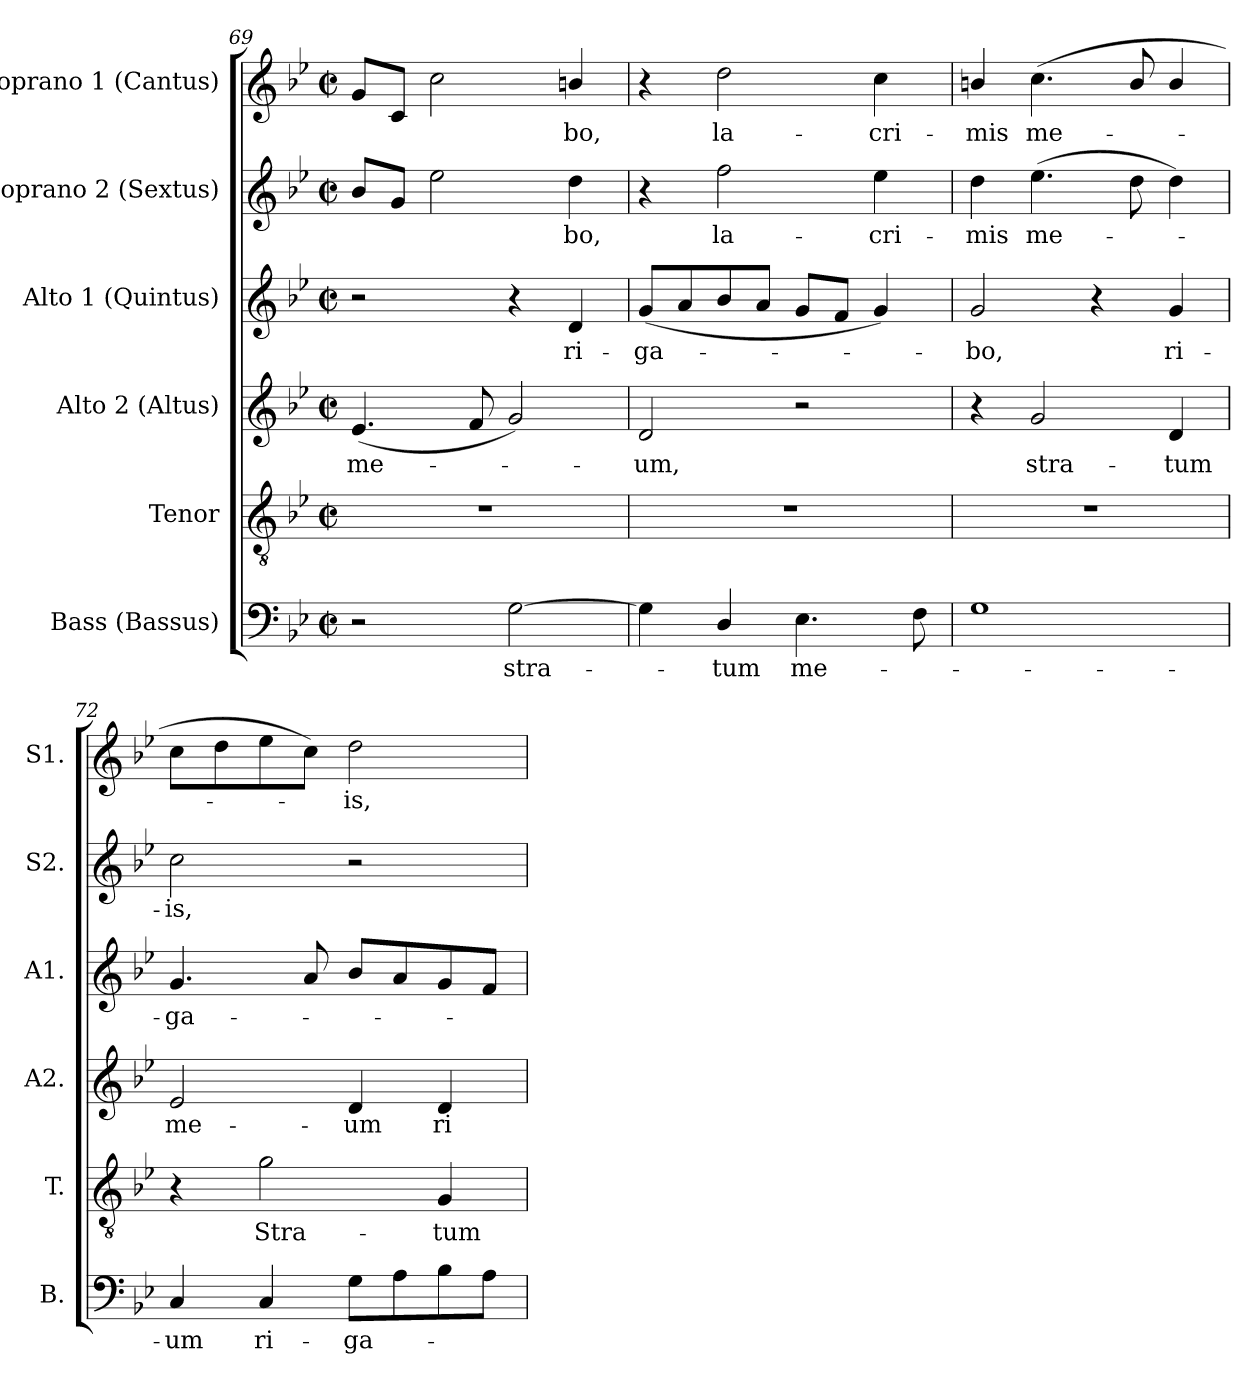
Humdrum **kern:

**kern	**text	**kern	**text	**kern	**text	**kern	**text	**kern	**text	**kern	**text
*part6	*part6	*part5	*part5	*part4	*part4	*part3	*part3	*part2	*part2	*part1	*part1
*staff6	*staff6	*staff5	*staff5	*staff4	*staff4	*staff3	*staff3	*staff2	*staff2	*staff1	*staff1
*I"Bass (Bassus)	*	*I"Tenor	*	*I"Alto 2 (Altus)	*	*I"Alto 1 (Quintus)	*	*I"Soprano 2 (Sextus)	*	*I"Soprano 1 (Cantus)	*
*I'B.	*	*I'T.	*	*I'A2.	*	*I'A1.	*	*I'S2.	*	*I'S1.	*
!!LO:PB:g=z
*clefF4	*	*clefGv2	*	*clefG2	*	*clefG2	*	*clefG2	*	*clefG2	*
*	*	*ITrd7c12	*	*	*	*	*	*	*	*	*
*k[b-e-]	*	*k[b-e-]	*	*k[b-e-]	*	*k[b-e-]	*	*k[b-e-]	*	*k[b-e-]	*
*B-:	*	*B-:	*	*B-:	*	*B-:	*	*B-:	*	*B-:	*
*M2/2	*	*M2/2	*	*M2/2	*	*M2/2	*	*M2/2	*	*M2/2	*
*met(c|)	*	*met(c|)	*	*met(c|)	*	*met(c|)	*	*met(c|)	*	*met(c|)	*
=69	=69	=69	=69	=69	=69	=69	=69	=69	=69	=69	=69
!	!	!	!	!	!LO:LY:b:color=#000000	!	!	!	!	!	!
2r	.	1r	.	(4.e-i/	me-	2r	.	8b-i/L	.	8gi/L	.
.	.	.	.	.	.	.	.	8gi/J	.	8ci/J	.
.	.	.	.	.	.	.	.	2ee-i\	.	2cci\	.
.	.	.	.	8fi/	.	.	.	.	.	.	.
!	!LO:LY:b:color=#000000	!	!	!	!	!	!	!	!	!	!
[2Gi\	stra-	.	.	2gi/)	.	4r	.	.	.	.	.
!	!	!	!	!	!	!	!LO:LY:b:color=#000000	!	!	!	!
!	!	!	!	!	!	!	!	!	!LO:LY:b:color=#000000	!	!
!	!	!	!	!	!	!	!	!	!	!	!LO:LY:b:color=#000000
.	.	.	.	.	.	4di/	ri-	4ddi\	-bo,	4bni/	-bo,
=70	=70	=70	=70	=70	=70	=70	=70	=70	=70	=70	=70
!	!	!	!	!	!LO:LY:b:color=#000000	!	!	!	!	!	!
!	!	!	!	!	!	!	!LO:LY:b:color=#000000	!	!	!	!
4Gi\]	.	1r	.	2di/	-um,	(8gi/L	-ga-	4r	.	4r	.
.	.	.	.	.	.	8ai/	.	.	.	.	.
!	!LO:LY:b:color=#000000	!	!	!	!	!	!	!	!	!	!
!	!	!	!	!	!	!	!	!	!LO:LY:b:color=#000000	!	!
!	!	!	!	!	!	!	!	!	!	!	!LO:LY:b:color=#000000
4Di/	-tum	.	.	.	.	8b-i/	.	2ffi\	la-	2ddi\	la-
.	.	.	.	.	.	8ai/J	.	.	.	.	.
!	!LO:LY:b:color=#000000	!	!	!	!	!	!	!	!	!	!
4.E-i\	me-	.	.	2r	.	8gi/L	.	.	.	.	.
.	.	.	.	.	.	8fi/J	.	.	.	.	.
!	!	!	!	!	!	!	!	!	!LO:LY:b:color=#000000	!	!
!	!	!	!	!	!	!	!	!	!	!	!LO:LY:b:color=#000000
.	.	.	.	.	.	4gi/)	.	4ee-i\	-cri-	4cci\	-cri-
8Fi\	.	.	.	.	.	.	.	.	.	.	.
=71	=71	=71	=71	=71	=71	=71	=71	=71	=71	=71	=71
!	!	!	!	!	!	!	!LO:LY:b:color=#000000	!	!	!	!
!	!	!	!	!	!	!	!	!	!LO:LY:b:color=#000000	!	!
!	!	!	!	!	!	!	!	!	!	!	!LO:LY:b:color=#000000
1Gi	.	1r	.	4r	.	2gi/	-bo,	4ddi\	-mis	4bni/	-mis
!	!	!	!	!	!LO:LY:b:color=#000000	!	!	!	!	!	!
!	!	!	!	!	!	!	!	!	!LO:LY:b:color=#000000	!	!
!	!	!	!	!	!	!	!	!	!	!	!LO:LY:b:color=#000000
.	.	.	.	2gi/	stra-	.	.	(4.ee-i\	me-	(4.cci\	me-
.	.	.	.	.	.	4r	.	.	.	.	.
.	.	.	.	.	.	.	.	8ddi\	.	8bi/	.
!	!	!	!	!	!LO:LY:b:color=#000000	!	!	!	!	!	!
!	!	!	!	!	!	!	!LO:LY:b:color=#000000	!	!	!	!
.	.	.	.	4di/	-tum	4gi/	ri-	4ddi\)	.	4bi/	.
=72	=72	=72	=72	=72	=72	=72	=72	=72	=72	=72	=72
!	!LO:LY:b:color=#000000	!	!	!	!	!	!	!	!	!	!
!	!	!	!	!	!LO:LY:b:color=#000000	!	!	!	!	!	!
!	!	!	!	!	!	!	!LO:LY:b:color=#000000	!	!	!	!
!	!	!	!	!	!	!	!	!	!LO:LY:b:color=#000000	!	!
4Ci/	-um	4r	.	2e-i/	me-	4.gi/	-ga-	2cci\	-is,	8cci\L	.
.	.	.	.	.	.	.	.	.	.	8ddi\	.
!	!LO:LY:b:color=#000000	!	!	!	!	!	!	!	!	!	!
!	!	!	!LO:LY:b:color=#000000	!	!	!	!	!	!	!	!
4Ci/	ri-	2Gi\	Stra-	.	.	.	.	.	.	8ee-i\	.
.	.	.	.	.	.	8ai/	.	.	.	8cci\J)	.
!	!LO:LY:b:color=#000000	!	!	!	!	!	!	!	!	!	!
!	!	!	!	!	!LO:LY:b:color=#000000	!	!	!	!	!	!
!	!	!	!	!	!	!	!	!	!	!	!LO:LY:b:color=#000000
8Gi\L	-ga-	.	.	4di/	-um	8b-i/L	.	2r	.	2ddi\	-is,
8Ai\	.	.	.	.	.	8ai/	.	.	.	.	.
!	!	!	!LO:LY:b:color=#000000	!	!	!	!	!	!	!	!
!	!	!	!	!	!LO:LY:b:color=#000000	!	!	!	!	!	!
8B-i\	.	4GGi/	-tum	4di/	ri-	8gi/	.	.	.	.	.
8Ai\J	.	.	.	.	.	8fi/J	.	.	.	.	.
=	=	=	=	=	=	=	=	=	=	=	=
*-	*-	*-	*-	*-	*-	*-	*-	*-	*-	*-	*-
